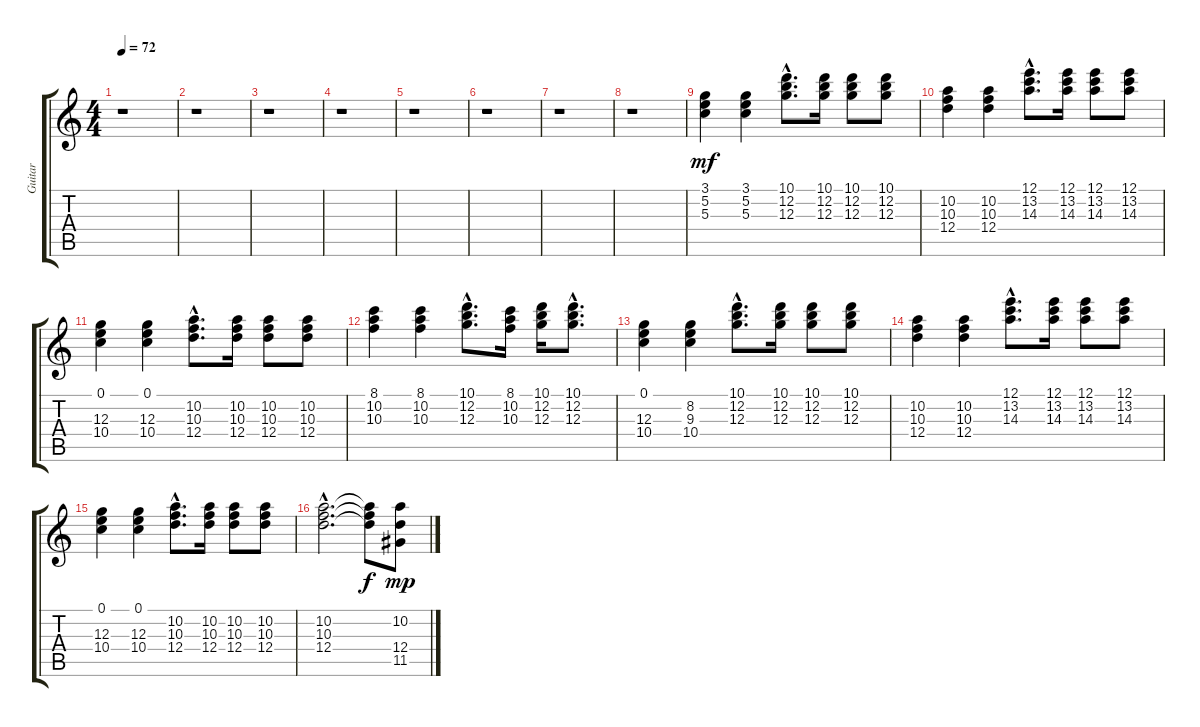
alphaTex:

\track ("Guitar" "Guitar") {instrument acousticguitarsteel}
\staff {score tabs}
\tuning (E4 B3 G3 D3 A2 E2) {hide}
\ts (4 4)
\tempo 72
\clef g2
\ks c
r.1{dy mf} |
r.1 |
r.1 |
r.1 |
r.1 |
r.1 |
r.1 |
r.1 |
(3.1 5.2 5.3).4 (3.1 5.2 5.3).4 (10.1{hac} 12.2{hac} 12.3{hac}).8{d} (10.1 12.2 12.3).16 (10.1 12.2 12.3).8 (10.1 12.2 12.3).8 |
(10.2 10.3 12.4).4 (10.2 10.3 12.4).4 (12.1{hac} 13.2{hac} 14.3{hac}).8{d} (12.1 13.2 14.3).16 (12.1 13.2 14.3).8 (12.1 13.2 14.3).8 |
(0.1 12.3 10.4).4 (0.1 12.3 10.4).4 (10.2{hac} 10.3{hac} 12.4{hac}).8{d} (10.2 10.3 12.4).16 (10.2 10.3 12.4).8 (10.2 10.3 12.4).8 |
(8.1 10.2 10.3).4 (8.1 10.2 10.3).4 (10.1{hac} 12.2{hac} 12.3{hac}).8{d} (8.1 10.2 10.3).16 (10.1 12.2 12.3).16 (10.1{hac} 12.2{hac} 12.3{hac}).8{d} |
(0.1 12.3 10.4).4 (8.2 9.3 10.4).4 (10.1{hac} 12.2{hac} 12.3{hac}).8{d} (10.1 12.2 12.3).16 (10.1 12.2 12.3).8 (10.1 12.2 12.3).8 |
(10.2 10.3 12.4).4 (10.2 10.3 12.4).4 (12.1{hac} 13.2{hac} 14.3{hac}).8{d} (12.1 13.2 14.3).16 (12.1 13.2 14.3).8 (12.1 13.2 14.3).8 |
(0.1 12.3 10.4).4 (0.1 12.3 10.4).4 (10.2{hac} 10.3{hac} 12.4{hac}).8{d} (10.2 10.3 12.4).16 (10.2 10.3 12.4).8 (10.2 10.3 12.4).8 |
(10.2{hac} 10.3{hac} 12.4{hac}).2{d} (10.2{t} 10.3{t} 12.4{t}).8{dy f} (10.2 12.4 11.5).8{dy mp}
